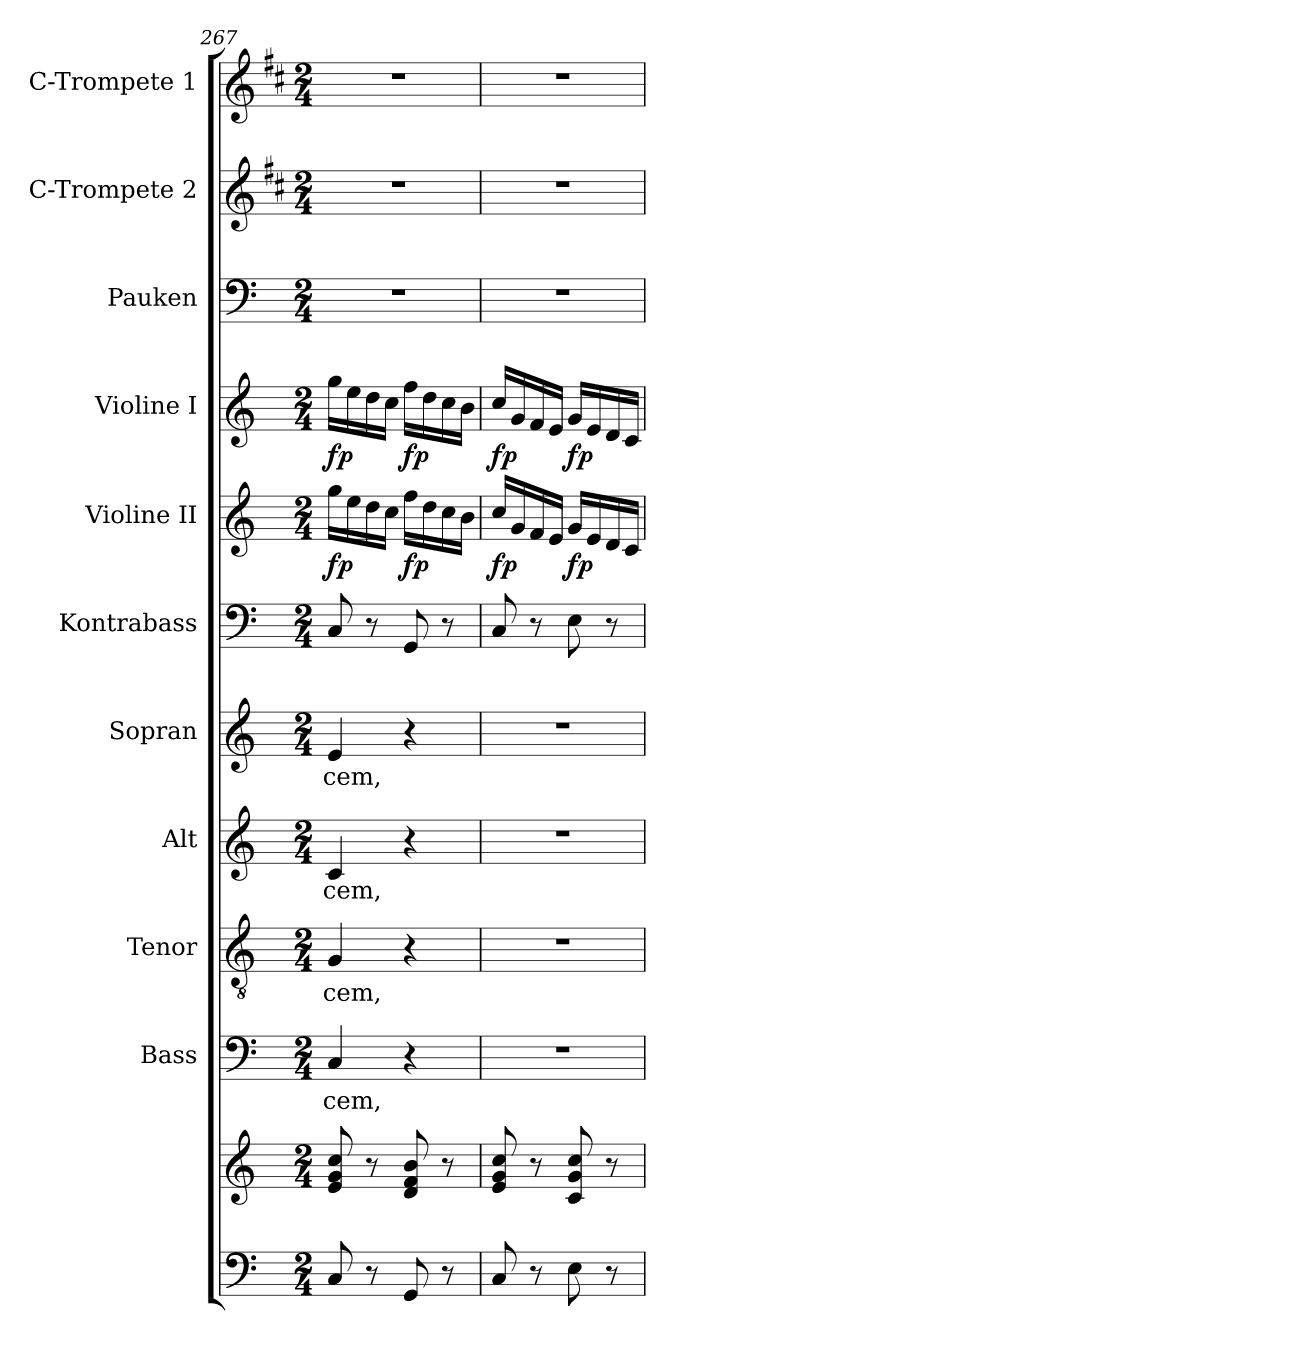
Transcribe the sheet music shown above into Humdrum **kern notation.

**kern	**kern	**kern	**text	**kern	**text	**kern	**text	**kern	**text	**kern	**kern	**dynam	**kern	**dynam	**kern	**kern	**kern
*part11	*part11	*part10	*part10	*part9	*part9	*part8	*part8	*part7	*part7	*part6	*part5	*part5	*part4	*part4	*part3	*part2	*part1
*staff12	*staff11	*staff10	*staff10	*staff9	*staff9	*staff8	*staff8	*staff7	*staff7	*staff6	*staff5	*staff5	*staff4	*staff4	*staff3	*staff2	*staff1
*	*	*I"Bass	*	*I"Tenor	*	*I"Alt	*	*I"Sopran	*	*I"Kontrabass	*I"Violine II	*	*I"Violine I	*	*I"Pauken	*I"C-Trompete 2	*I"C-Trompete 1
*	*	*I'B.	*	*I'T.	*	*I'A.	*	*I'S.	*	*I'Kb.	*I'Vl. II	*	*I'Vl. I	*	*I'Pk.	*I'C Trp. 2	*I'C Trp. 1
*clefF4	*clefG2	*clefF4	*	*clefGv2	*	*clefG2	*	*clefG2	*	*clefF4	*clefG2	*	*clefG2	*	*clefF4	*clefG2	*clefG2
*	*	*	*	*	*	*	*	*	*	*ITrd7c12	*	*	*	*	*	*ITrd1c2	*ITrd1c2
*k[]	*k[]	*k[]	*	*k[]	*	*k[]	*	*k[]	*	*k[]	*k[]	*	*k[]	*	*k[]	*k[]	*k[]
*C:	*C:	*C:	*	*C:	*	*C:	*	*C:	*	*C:	*C:	*	*C:	*	*C:	*C:	*C:
*M2/4	*M2/4	*M2/4	*	*M2/4	*	*M2/4	*	*M2/4	*	*M2/4	*M2/4	*	*M2/4	*	*M2/4	*M2/4	*M2/4
=267	=267	=267	=267	=267	=267	=267	=267	=267	=267	=267	=267	=267	=267	=267	=267	=267	=267
!	!	!	!LO:LY:b	!	!LO:LY:b	!	!LO:LY:b	!	!LO:LY:b	!	!	!LO:DY:b	!	!LO:DY:b	!	!	!
8C/	8e/ 8g/ 8cc/	4C/	-cem,	4G/	-cem,	4c/	-cem,	4e/	-cem,	8CC/	16gg\LL	fp	16gg\LL	fp	2r	2r	2r
.	.	.	.	.	.	.	.	.	.	.	16ee\	.	16ee\	.	.	.	.
8r	8r	.	.	.	.	.	.	.	.	8r	16dd\	.	16dd\	.	.	.	.
.	.	.	.	.	.	.	.	.	.	.	16cc\JJ	.	16cc\JJ	.	.	.	.
!	!	!	!	!	!	!	!	!	!	!	!	!LO:DY:b	!	!LO:DY:b	!	!	!
8GG/	8d/ 8f/ 8b/	4r	.	4r	.	4r	.	4r	.	8GGG/	16ff\LL	fp	16ff\LL	fp	.	.	.
.	.	.	.	.	.	.	.	.	.	.	16dd\	.	16dd\	.	.	.	.
8r	8r	.	.	.	.	.	.	.	.	8r	16cc\	.	16cc\	.	.	.	.
.	.	.	.	.	.	.	.	.	.	.	16b\JJ	.	16b\JJ	.	.	.	.
!!LO:PB:g=z
=268	=268	=268	=268	=268	=268	=268	=268	=268	=268	=268	=268	=268	=268	=268	=268	=268	=268
!	!	!	!	!	!	!	!	!	!	!	!	!LO:DY:b	!	!LO:DY:b	!	!	!
8C/	8e/ 8g/ 8cc/	2r	.	2r	.	2r	.	2r	.	8CC/	16cc/LL	fp	16cc/LL	fp	2r	2r	2r
.	.	.	.	.	.	.	.	.	.	.	16g/	.	16g/	.	.	.	.
8r	8r	.	.	.	.	.	.	.	.	8r	16f/	.	16f/	.	.	.	.
.	.	.	.	.	.	.	.	.	.	.	16e/JJ	.	16e/JJ	.	.	.	.
!	!	!	!	!	!	!	!	!	!	!	!	!LO:DY:b	!	!LO:DY:b	!	!	!
8E\	8c/ 8g/ 8cc/	.	.	.	.	.	.	.	.	8EE\	16g/LL	fp	16g/LL	fp	.	.	.
.	.	.	.	.	.	.	.	.	.	.	16e/	.	16e/	.	.	.	.
8r	8r	.	.	.	.	.	.	.	.	8r	16d/	.	16d/	.	.	.	.
.	.	.	.	.	.	.	.	.	.	.	16c/JJ	.	16c/JJ	.	.	.	.
=	=	=	=	=	=	=	=	=	=	=	=	=	=	=	=	=	=
*-	*-	*-	*-	*-	*-	*-	*-	*-	*-	*-	*-	*-	*-	*-	*-	*-	*-
